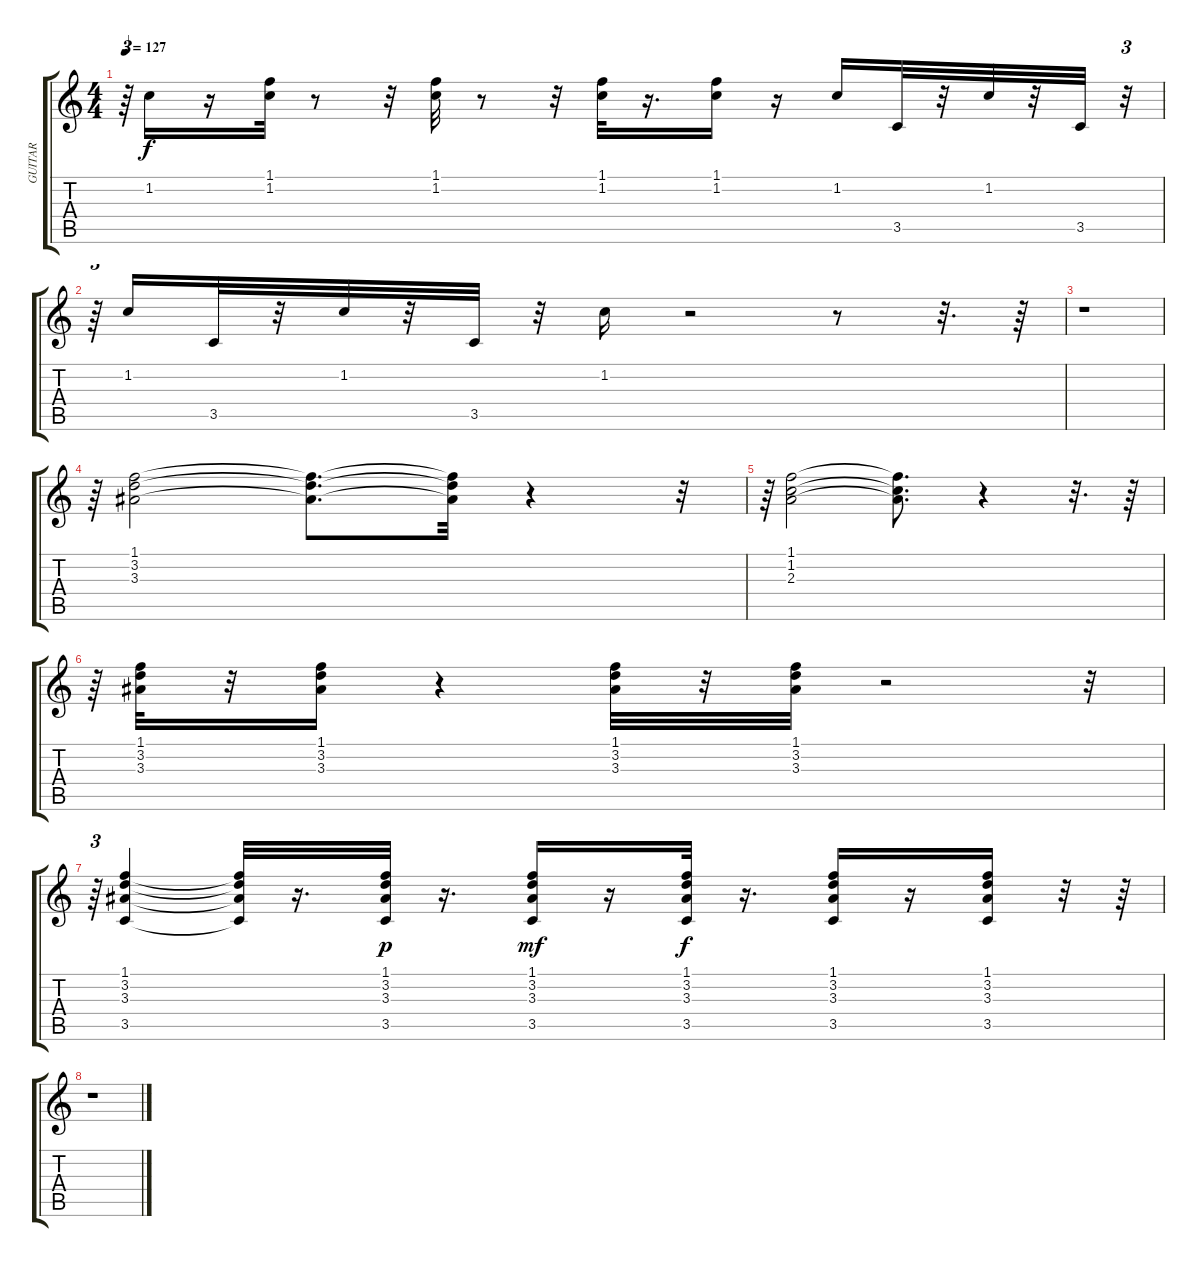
\track ("GUITAR" "GUITAR") {instrument electricguitarjazz}
\staff {score tabs}
\tuning (E4 B3 G3 D3 A2 E2) {hide}
\ts (4 4)
\tempo 127
\clef g2
\ks c
r.64{tu (3 2) dy f} 1.2.16 r.16 (1.1 1.2).32 r.8 r.32 (1.1 1.2).32 r.8 r.32 (1.1 1.2).32 r.16{d} (1.1 1.2).16 r.16 1.2.16 3.5.32 r.32 1.2.32 r.32 3.5.32 r.32{tu (3 2)} |
r.64{tu (3 2)} 1.2.16 3.5.32 r.32 1.2.32 r.32 3.5.32 r.32 1.2.16 r.2 r.8 r.32{d} r.64 |
r.1 |
r.64{tu (3 2)} (1.1 3.2 3.3).2 (1.1{t} 3.2{t} 3.3{t}).8{d} (1.1{t} 3.2{t} 3.3{t}).32 r.4 r.32{tu (3 2)} |
r.64{tu (3 2)} (1.1 1.2 2.3).2 (1.1{t} 1.2{t} 2.3{t}).8{d} r.4 r.32{d} r.64 |
r.64{tu (3 2)} (1.1 3.2 3.3).32 r.32 (1.1 3.2 3.3).16 r.4 (1.1 3.2 3.3).32 r.32 (1.1 3.2 3.3).32 r.2 r.32{tu (3 2)} |
r.64{tu (3 2)} (1.1 3.2 3.3 3.5).4 (1.1{t} 3.2{t} 3.3{t} 3.5{t}).32 r.16{d} (1.1 3.2 3.3 3.5).32{dy p} r.16{d} (1.1 3.2 3.3 3.5).16{dy mf} r.16 (1.1 3.2 3.3 3.5).32{dy f} r.16{d} (1.1 3.2 3.3 3.5).16 r.16 (1.1 3.2 3.3 3.5).16 r.32 r.64 |
r.1
